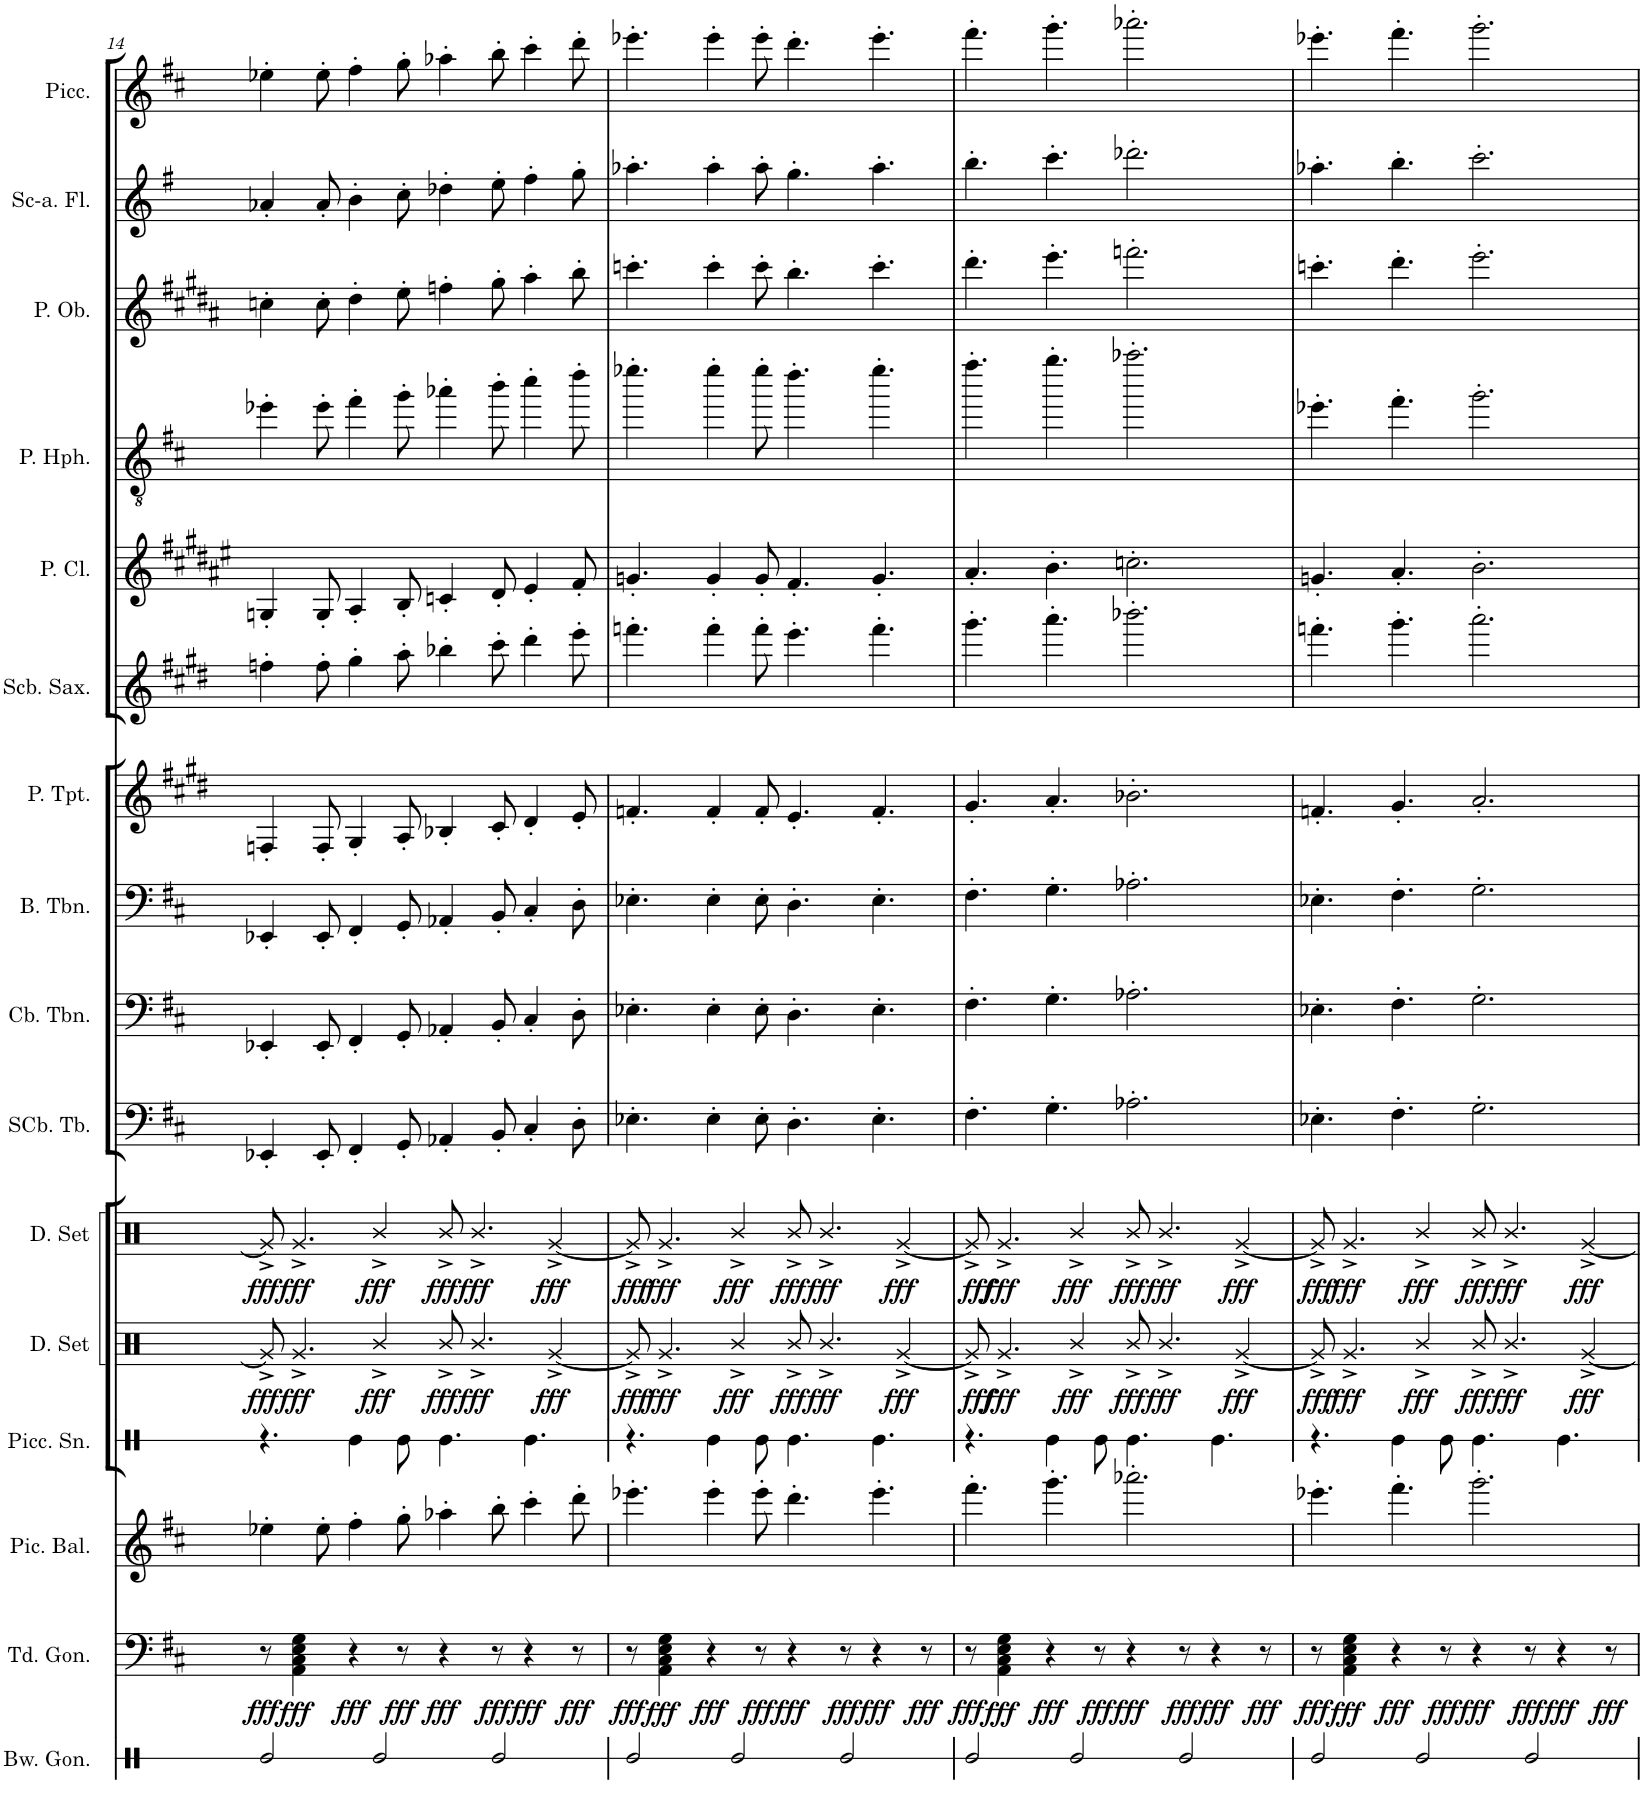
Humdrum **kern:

**kern	**kern	**dynam	**kern	**kern	**kern	**dynam	**kern	**dynam	**kern	**kern	**kern	**kern	**kern	**kern	**kern	**kern	**kern	**kern
*part16	*part15	*part15	*part14	*part13	*part12	*part12	*part11	*part11	*part10	*part9	*part8	*part7	*part6	*part5	*part4	*part3	*part2	*part1
*staff16	*staff15	*staff15	*staff14	*staff13	*staff12	*staff12	*staff11	*staff11	*staff10	*staff9	*staff8	*staff7	*staff6	*staff5	*staff4	*staff3	*staff2	*staff1
*I"Bowl Gongs	*I"Tuned Gongs	*	*I"Piccolo Balalaika	*I"Piccolo Snare	*I"Drumset	*	*I"Drumset	*	*I"Sub-Contrabass Tuba	*I"Contrabass Trombone	*I"Bass Trombone	*I"Piccolo Trumpet	*I"Subcontrabass Saxophone	*I"Piccolo Clarinet	*I"Piccolo Heckelphone	*I"Piccolo Oboe	*I"Sub Contra-alto Flute	*I"Piccolo
*I'Bw. Gon.	*I'Td. Gon.	*	*I'Pic. Bal.	*I'Picc. Sn.	*I'D. Set	*	*I'D. Set	*	*I'SCb. Tb.	*I'Cb. Tbn.	*I'B. Tbn.	*I'P. Tpt.	*I'Scb. Sax.	*I'P. Cl.	*I'P. Hph.	*I'P. Ob.	*I'Sc-a. Fl.	*I'Picc.
!!LO:PB:g=z
*clefX	*clefF4	*	*clefG2	*clefX	*clefX	*	*clefX	*	*clefF4	*clefF4	*clefF4	*clefG2	*clefG2	*clefG2	*clefGv2	*clefG2	*clefG2	*clefG2
*	*	*	*	*	*	*	*	*	*	*	*	*Trd-6c-10	*Trd22c38	*Trd-5c-8	*	*Trd-2c-3	*Trd17c29	*Trd-7c-12
*k[]	*k[f#c#]	*	*k[f#c#]	*k[]	*k[]	*	*k[]	*	*k[f#c#]	*k[f#c#]	*k[f#c#]	*k[f#c#g#d#]	*k[f#c#g#d#]	*k[f#c#g#d#a#e#]	*k[f#c#]	*k[f#c#g#d#a#]	*k[f#]	*k[f#c#]
*M12/8	*M12/8	*	*M12/8	*M12/8	*M12/8	*	*M12/8	*	*M12/8	*M12/8	*M12/8	*M12/8	*M12/8	*M12/8	*M12/8	*M12/8	*M12/8	*M12/8
=14	=14	=14	=14	=14	=14	=14	=14	=14	=14	=14	=14	=14	=14	=14	=14	=14	=14	=14
!	!	!LO:DY:b	!	!	!	!LO:DY:b	!	!LO:DY:b	!	!	!	!	!	!	!	!	!	!
2Re/	8r	fff	4ee-X'\	4.r	8Rg^/]	fff	8Rg^/]	fff	4EE-X'/	4EE-X'/	4EE-X'/	4Fn'/	4ffn'\	4Gn'/	4ee-X'\	4ccn'\	4a-X'/	4ee-X'\
!	!	!LO:DY:b	!	!	!	!LO:DY:b	!	!LO:DY:b	!	!	!	!	!	!	!	!	!	!
.	4AA\ 4C#\ 4E\ 4G\	fff	.	.	4.Rg^/	fff	4.Rg^/	fff	.	.	.	.	.	.	.	.	.	.
.	.	.	8ee-'\	.	.	.	.	.	8EE-'/	8EE-'/	8EE-'/	8F'/	8ff'\	8G'/	8ee-'\	8cc'\	8a-'/	8ee-'\
!	!	!LO:DY:b	!	!	!	!	!	!	!	!	!	!	!	!	!	!	!	!
.	4r	fff	4ff#'\	4Re\	.	.	.	.	4FF#'/	4FF#'/	4FF#'/	4G#'/	4gg#'\	4A#'/	4ff#'\	4dd#'\	4b'\	4ff#'\
!	!	!	!	!	!	!LO:DY:b	!	!LO:DY:b	!	!	!	!	!	!	!	!	!	!
2Re/	.	.	.	.	4R^/	fff	4R^/	fff	.	.	.	.	.	.	.	.	.	.
!	!	!LO:DY:b	!	!	!	!	!	!	!	!	!	!	!	!	!	!	!	!
.	8r	fff	8gg'\	8Re\	.	.	.	.	8GG'/	8GG'/	8GG'/	8A'/	8aa'\	8B'/	8gg'\	8ee'\	8cc'\	8gg'\
!	!	!LO:DY:b	!	!	!	!LO:DY:b	!	!LO:DY:b	!	!	!	!	!	!	!	!	!	!
.	4r	fff	4aa-X'\	4.Re\	8R^/	fff	8R^/	fff	4AA-X'/	4AA-X'/	4AA-X'/	4B-X'/	4bb-X'\	4cn'/	4aa-X'\	4ffn'\	4dd-X'\	4aa-X'\
!	!	!	!	!	!	!LO:DY:b	!	!LO:DY:b	!	!	!	!	!	!	!	!	!	!
.	.	.	.	.	4.R^/	fff	4.R^/	fff	.	.	.	.	.	.	.	.	.	.
!	!	!LO:DY:b	!	!	!	!	!	!	!	!	!	!	!	!	!	!	!	!
2Re/	8r	fff	8bb'\	.	.	.	.	.	8BB'/	8BB'/	8BB'/	8c#'/	8ccc#'\	8d#'/	8bb'\	8gg#'\	8ee'\	8bb'\
!	!	!LO:DY:b	!	!	!	!	!	!	!	!	!	!	!	!	!	!	!	!
.	4r	fff	4ccc#'\	4.Re\	.	.	.	.	4C#'/	4C#'/	4C#'/	4d#'/	4ddd#'\	4e#'/	4ccc#'\	4aa#'\	4ff#'\	4ccc#'\
!	!	!	!	!	!	!LO:DY:b	!	!LO:DY:b	!	!	!	!	!	!	!	!	!	!
.	.	.	.	.	[4Rg^/	fff	[4Rg^/	fff	.	.	.	.	.	.	.	.	.	.
!	!	!LO:DY:b	!	!	!	!	!	!	!	!	!	!	!	!	!	!	!	!
.	8r	fff	8ddd'\	.	.	.	.	.	8D'\	8D'\	8D'\	8e'/	8eee'\	8f#'/	8ddd'\	8bb'\	8gg'\	8ddd'\
=15	=15	=15	=15	=15	=15	=15	=15	=15	=15	=15	=15	=15	=15	=15	=15	=15	=15	=15
!	!	!LO:DY:b	!	!	!	!LO:DY:b	!	!LO:DY:b	!	!	!	!	!	!	!	!	!	!
2Re/	8r	fff	4.eee-X'\	4.r	8Rg^/]	fff	8Rg^/]	fff	4.E-X'\	4.E-X'\	4.E-X'\	4.fn'/	4.fffn'\	4.gn'/	4.eee-X'\	4.cccn'\	4.aa-X'\	4.eee-X'\
!	!	!LO:DY:b	!	!	!	!LO:DY:b	!	!LO:DY:b	!	!	!	!	!	!	!	!	!	!
.	4AA\ 4C#\ 4E\ 4G\	fff	.	.	4.Rg^/	fff	4.Rg^/	fff	.	.	.	.	.	.	.	.	.	.
!	!	!LO:DY:b	!	!	!	!	!	!	!	!	!	!	!	!	!	!	!	!
.	4r	fff	4eee-'\	4Re\	.	.	.	.	4E-'\	4E-'\	4E-'\	4f'/	4fff'\	4g'/	4eee-'\	4ccc'\	4aa-'\	4eee-'\
!	!	!	!	!	!	!LO:DY:b	!	!LO:DY:b	!	!	!	!	!	!	!	!	!	!
2Re/	.	.	.	.	4R^/	fff	4R^/	fff	.	.	.	.	.	.	.	.	.	.
!	!	!LO:DY:b	!	!	!	!	!	!	!	!	!	!	!	!	!	!	!	!
.	8r	fff	8eee-'\	8Re\	.	.	.	.	8E-'\	8E-'\	8E-'\	8f'/	8fff'\	8g'/	8eee-'\	8ccc'\	8aa-'\	8eee-'\
!	!	!LO:DY:b	!	!	!	!LO:DY:b	!	!LO:DY:b	!	!	!	!	!	!	!	!	!	!
.	4r	fff	4.ddd'\	4.Re\	8R^/	fff	8R^/	fff	4.D'\	4.D'\	4.D'\	4.e'/	4.eee'\	4.f#'/	4.ddd'\	4.bb'\	4.gg'\	4.ddd'\
!	!	!	!	!	!	!LO:DY:b	!	!LO:DY:b	!	!	!	!	!	!	!	!	!	!
.	.	.	.	.	4.R^/	fff	4.R^/	fff	.	.	.	.	.	.	.	.	.	.
!	!	!LO:DY:b	!	!	!	!	!	!	!	!	!	!	!	!	!	!	!	!
2Re/	8r	fff	.	.	.	.	.	.	.	.	.	.	.	.	.	.	.	.
!	!	!LO:DY:b	!	!	!	!	!	!	!	!	!	!	!	!	!	!	!	!
.	4r	fff	4.eee-'\	4.Re\	.	.	.	.	4.E-'\	4.E-'\	4.E-'\	4.f'/	4.fff'\	4.g'/	4.eee-'\	4.ccc'\	4.aa-'\	4.eee-'\
!	!	!	!	!	!	!LO:DY:b	!	!LO:DY:b	!	!	!	!	!	!	!	!	!	!
.	.	.	.	.	[4Rg^/	fff	[4Rg^/	fff	.	.	.	.	.	.	.	.	.	.
!	!	!LO:DY:b	!	!	!	!	!	!	!	!	!	!	!	!	!	!	!	!
.	8r	fff	.	.	.	.	.	.	.	.	.	.	.	.	.	.	.	.
=16	=16	=16	=16	=16	=16	=16	=16	=16	=16	=16	=16	=16	=16	=16	=16	=16	=16	=16
!	!	!LO:DY:b	!	!	!	!LO:DY:b	!	!LO:DY:b	!	!	!	!	!	!	!	!	!	!
2Re/	8r	fff	4.fff#'\	4.r	8Rg^/]	fff	8Rg^/]	fff	4.F#'\	4.F#'\	4.F#'\	4.g#'/	4.ggg#'\	4.a#'/	4.fff#'\	4.ddd#'\	4.bb'\	4.fff#'\
!	!	!LO:DY:b	!	!	!	!LO:DY:b	!	!LO:DY:b	!	!	!	!	!	!	!	!	!	!
.	4AA\ 4C#\ 4E\ 4G\	fff	.	.	4.Rg^/	fff	4.Rg^/	fff	.	.	.	.	.	.	.	.	.	.
!	!	!LO:DY:b	!	!	!	!	!	!	!	!	!	!	!	!	!	!	!	!
.	4r	fff	4.ggg'\	4Re\	.	.	.	.	4.G'\	4.G'\	4.G'\	4.a'/	4.aaa'\	4.b'\	4.ggg'\	4.eee'\	4.ccc'\	4.ggg'\
!	!	!	!	!	!	!LO:DY:b	!	!LO:DY:b	!	!	!	!	!	!	!	!	!	!
2Re/	.	.	.	.	4R^/	fff	4R^/	fff	.	.	.	.	.	.	.	.	.	.
!	!	!LO:DY:b	!	!	!	!	!	!	!	!	!	!	!	!	!	!	!	!
.	8r	fff	.	8Re\	.	.	.	.	.	.	.	.	.	.	.	.	.	.
!	!	!LO:DY:b	!	!	!	!LO:DY:b	!	!LO:DY:b	!	!	!	!	!	!	!	!	!	!
.	4r	fff	2.aaa-X'\	4.Re\	8R^/	fff	8R^/	fff	2.A-X'\	2.A-X'\	2.A-X'\	2.b-X'\	2.bbb-X'\	2.ccn'\	2.aaa-X'\	2.fffn'\	2.ddd-X'\	2.aaa-X'\
!	!	!	!	!	!	!LO:DY:b	!	!LO:DY:b	!	!	!	!	!	!	!	!	!	!
.	.	.	.	.	4.R^/	fff	4.R^/	fff	.	.	.	.	.	.	.	.	.	.
!	!	!LO:DY:b	!	!	!	!	!	!	!	!	!	!	!	!	!	!	!	!
2Re/	8r	fff	.	.	.	.	.	.	.	.	.	.	.	.	.	.	.	.
!	!	!LO:DY:b	!	!	!	!	!	!	!	!	!	!	!	!	!	!	!	!
.	4r	fff	.	4.Re\	.	.	.	.	.	.	.	.	.	.	.	.	.	.
!	!	!	!	!	!	!LO:DY:b	!	!LO:DY:b	!	!	!	!	!	!	!	!	!	!
.	.	.	.	.	[4Rg^/	fff	[4Rg^/	fff	.	.	.	.	.	.	.	.	.	.
!	!	!LO:DY:b	!	!	!	!	!	!	!	!	!	!	!	!	!	!	!	!
.	8r	fff	.	.	.	.	.	.	.	.	.	.	.	.	.	.	.	.
=17	=17	=17	=17	=17	=17	=17	=17	=17	=17	=17	=17	=17	=17	=17	=17	=17	=17	=17
!	!	!LO:DY:b	!	!	!	!LO:DY:b	!	!LO:DY:b	!	!	!	!	!	!	!	!	!	!
2Re/	8r	fff	4.eee-X'\	4.r	8Rg^/]	fff	8Rg^/]	fff	4.E-X'\	4.E-X'\	4.E-X'\	4.fn'/	4.fffn'\	4.gn'/	4.ee-X'\	4.cccn'\	4.aa-X'\	4.eee-X'\
!	!	!LO:DY:b	!	!	!	!LO:DY:b	!	!LO:DY:b	!	!	!	!	!	!	!	!	!	!
.	4AA\ 4C#\ 4E\ 4G\	fff	.	.	4.Rg^/	fff	4.Rg^/	fff	.	.	.	.	.	.	.	.	.	.
!	!	!LO:DY:b	!	!	!	!	!	!	!	!	!	!	!	!	!	!	!	!
.	4r	fff	4.fff#'\	4Re\	.	.	.	.	4.F#'\	4.F#'\	4.F#'\	4.g#'/	4.ggg#'\	4.a#'/	4.ff#'\	4.ddd#'\	4.bb'\	4.fff#'\
!	!	!	!	!	!	!LO:DY:b	!	!LO:DY:b	!	!	!	!	!	!	!	!	!	!
2Re/	.	.	.	.	4R^/	fff	4R^/	fff	.	.	.	.	.	.	.	.	.	.
!	!	!LO:DY:b	!	!	!	!	!	!	!	!	!	!	!	!	!	!	!	!
.	8r	fff	.	8Re\	.	.	.	.	.	.	.	.	.	.	.	.	.	.
!	!	!LO:DY:b	!	!	!	!LO:DY:b	!	!LO:DY:b	!	!	!	!	!	!	!	!	!	!
.	4r	fff	2.ggg'\	4.Re\	8R^/	fff	8R^/	fff	2.G'\	2.G'\	2.G'\	2.a'/	2.aaa'\	2.b'\	2.gg'\	2.eee'\	2.ccc'\	2.ggg'\
!	!	!	!	!	!	!LO:DY:b	!	!LO:DY:b	!	!	!	!	!	!	!	!	!	!
.	.	.	.	.	4.R^/	fff	4.R^/	fff	.	.	.	.	.	.	.	.	.	.
!	!	!LO:DY:b	!	!	!	!	!	!	!	!	!	!	!	!	!	!	!	!
2Re/	8r	fff	.	.	.	.	.	.	.	.	.	.	.	.	.	.	.	.
!	!	!LO:DY:b	!	!	!	!	!	!	!	!	!	!	!	!	!	!	!	!
.	4r	fff	.	4.Re\	.	.	.	.	.	.	.	.	.	.	.	.	.	.
!	!	!	!	!	!	!LO:DY:b	!	!LO:DY:b	!	!	!	!	!	!	!	!	!	!
.	.	.	.	.	[4Rg^/	fff	[4Rg^/	fff	.	.	.	.	.	.	.	.	.	.
!	!	!LO:DY:b	!	!	!	!	!	!	!	!	!	!	!	!	!	!	!	!
.	8r	fff	.	.	.	.	.	.	.	.	.	.	.	.	.	.	.	.
=	=	=	=	=	=	=	=	=	=	=	=	=	=	=	=	=	=	=
*-	*-	*-	*-	*-	*-	*-	*-	*-	*-	*-	*-	*-	*-	*-	*-	*-	*-	*-
